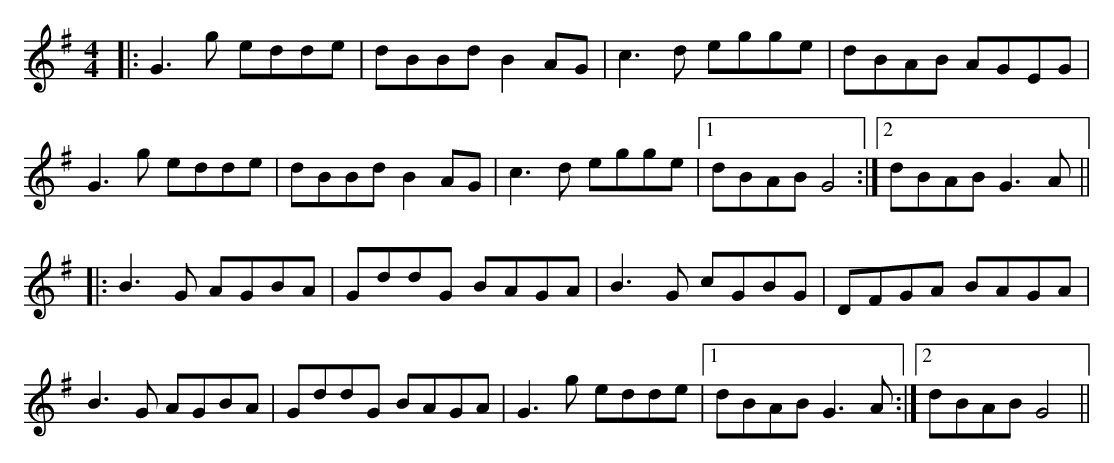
X:1
M:4/4
K:G
|:G3g edde|dBBd B2 AG|c3d egge|dBAB AGEG|
G3g edde|dBBd B2 AG|c3d egge|1 dBAB G4:|2 dBAB G3A||
|:B3G AGBA|GddG BAGA|B3G cGBG|DFGA BAGA|
B3G AGBA|GddG BAGA|G3g edde|1 dBAB G3A:|2 dBAB G4||
